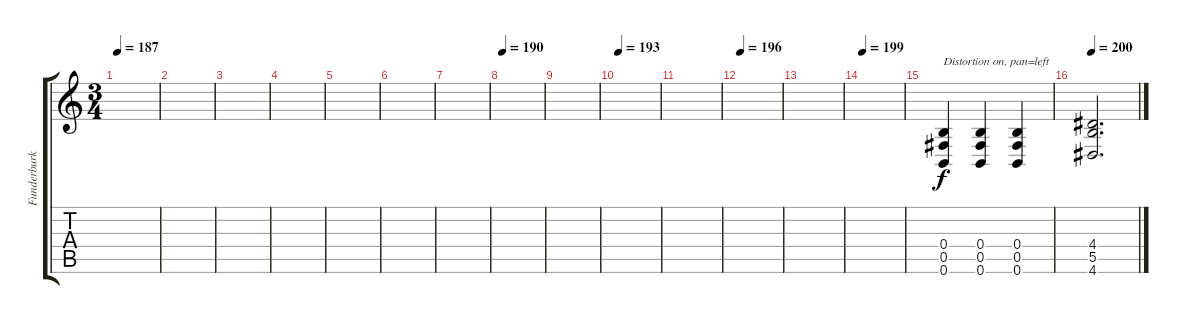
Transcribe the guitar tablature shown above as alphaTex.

\track ("Funderburk Rhythm" "Funderburk") {instrument overdrivenguitar}
\staff {score tabs}
\tuning (Db4 Ab3 E3 B2 Gb2 B1) {hide}
\ts (3 4)
\tempo 187
\clef g2
\ks c
|
|
|
|
|
|
|
\tempo 190
|
|
\tempo 193
|
|
\tempo 196
|
|
\tempo 199
|
(0.4 0.5 0.6).4{txt "Distortion on, pan=left" balance 0 instrument overdrivenguitar} (0.4 0.5 0.6).4 (0.4 0.5 0.6).4 |
\tempo 200
(4.4 5.5 4.6).2{d}
